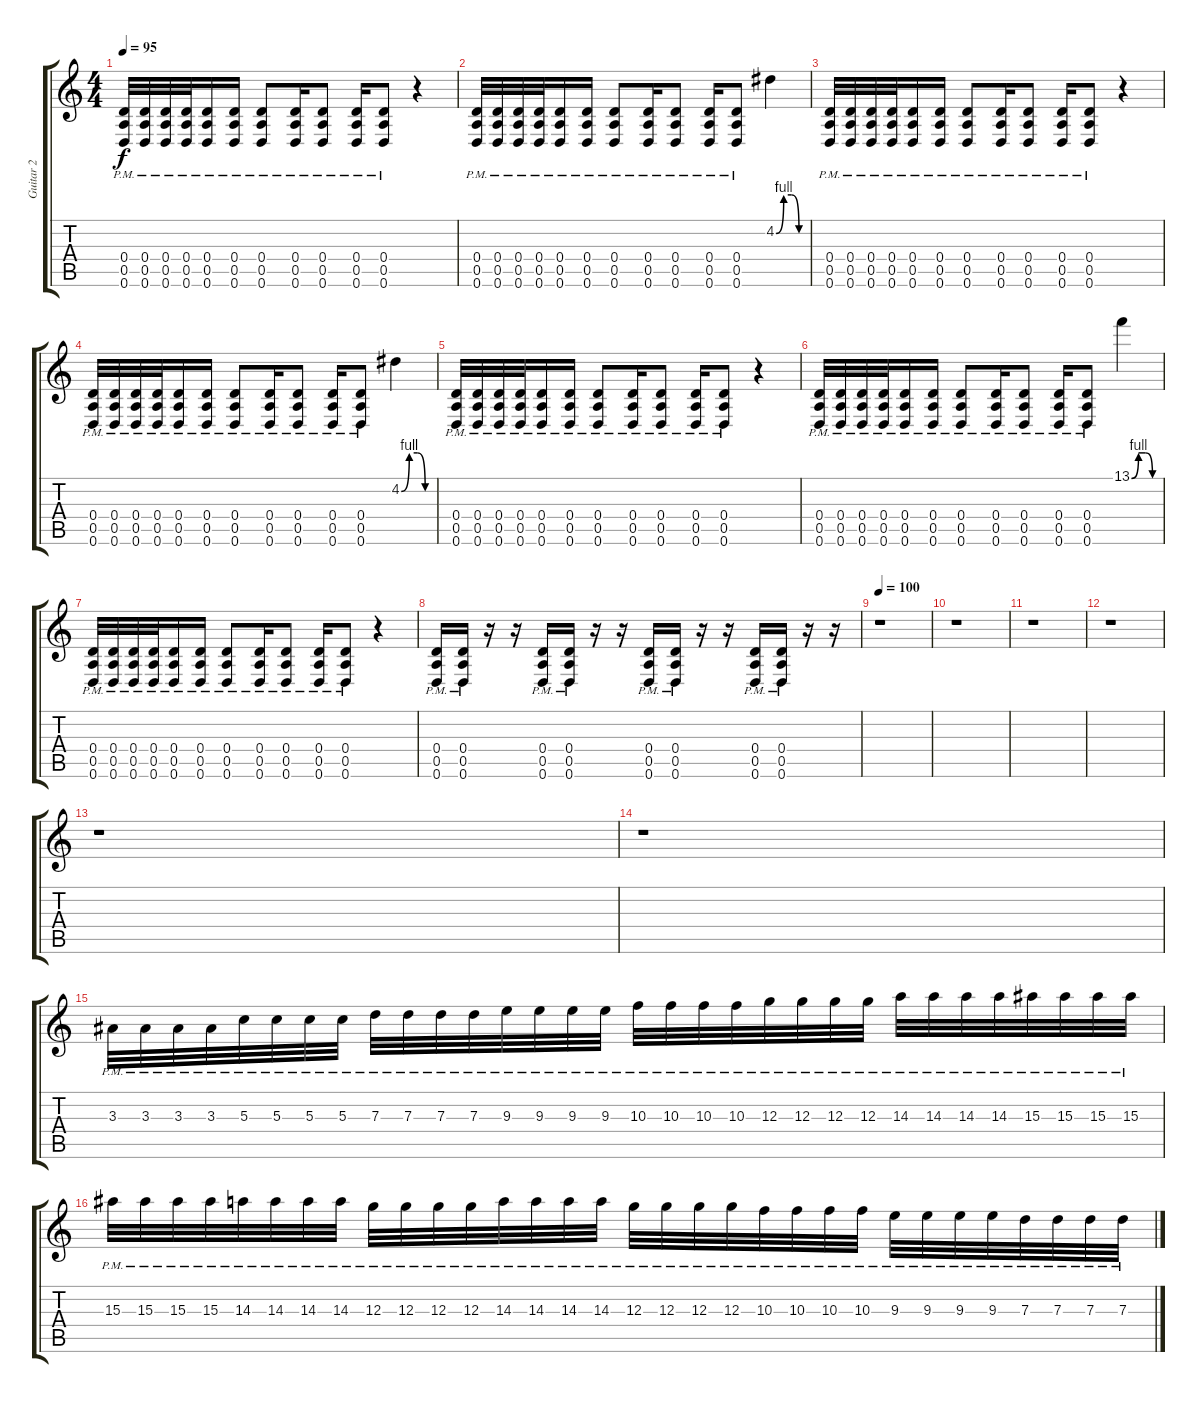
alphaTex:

\track ("Guitar 2" "Guitar 2") {instrument distortionguitar}
\staff {score tabs}
\tuning (E4 B3 G3 D3 A2 D2) {hide}
\ts (4 4)
\tempo 95
\clef g2
\ks c
(0.4{pm} 0.5{pm} 0.6{pm}).32{dy f} (0.4{pm} 0.5{pm} 0.6{pm}).32 (0.4{pm} 0.5{pm} 0.6{pm}).32 (0.4{pm} 0.5{pm} 0.6{pm}).32 (0.4{pm} 0.5{pm} 0.6{pm}).16 (0.4{pm} 0.5{pm} 0.6{pm}).16 (0.4{pm} 0.5{pm} 0.6{pm}).8 (0.4{pm} 0.5{pm} 0.6{pm}).16 (0.4{pm} 0.5{pm} 0.6{pm}).8 (0.4{pm} 0.5{pm} 0.6{pm}).16 (0.4{pm} 0.5{pm} 0.6{pm}).8 r.4 |
(0.4{pm} 0.5{pm} 0.6{pm}).32 (0.4{pm} 0.5{pm} 0.6{pm}).32 (0.4{pm} 0.5{pm} 0.6{pm}).32 (0.4{pm} 0.5{pm} 0.6{pm}).32 (0.4{pm} 0.5{pm} 0.6{pm}).16 (0.4{pm} 0.5{pm} 0.6{pm}).16 (0.4{pm} 0.5{pm} 0.6{pm}).8 (0.4{pm} 0.5{pm} 0.6{pm}).16 (0.4{pm} 0.5{pm} 0.6{pm}).8 (0.4{pm} 0.5{pm} 0.6{pm}).16 (0.4{pm} 0.5{pm} 0.6{pm}).8 4.2{be (custom 0 0 15 4 30 4 45 0 60 0)}.4 |
(0.4{pm} 0.5{pm} 0.6{pm}).32 (0.4{pm} 0.5{pm} 0.6{pm}).32 (0.4{pm} 0.5{pm} 0.6{pm}).32 (0.4{pm} 0.5{pm} 0.6{pm}).32 (0.4{pm} 0.5{pm} 0.6{pm}).16 (0.4{pm} 0.5{pm} 0.6{pm}).16 (0.4{pm} 0.5{pm} 0.6{pm}).8 (0.4{pm} 0.5{pm} 0.6{pm}).16 (0.4{pm} 0.5{pm} 0.6{pm}).8 (0.4{pm} 0.5{pm} 0.6{pm}).16 (0.4{pm} 0.5{pm} 0.6{pm}).8 r.4 |
(0.4{pm} 0.5{pm} 0.6{pm}).32 (0.4{pm} 0.5{pm} 0.6{pm}).32 (0.4{pm} 0.5{pm} 0.6{pm}).32 (0.4{pm} 0.5{pm} 0.6{pm}).32 (0.4{pm} 0.5{pm} 0.6{pm}).16 (0.4{pm} 0.5{pm} 0.6{pm}).16 (0.4{pm} 0.5{pm} 0.6{pm}).8 (0.4{pm} 0.5{pm} 0.6{pm}).16 (0.4{pm} 0.5{pm} 0.6{pm}).8 (0.4{pm} 0.5{pm} 0.6{pm}).16 (0.4{pm} 0.5{pm} 0.6{pm}).8 4.2{be (custom 0 0 15 4 30 4 45 0 60 0)}.4 |
(0.4{pm} 0.5{pm} 0.6{pm}).32 (0.4{pm} 0.5{pm} 0.6{pm}).32 (0.4{pm} 0.5 0.6{pm}).32 (0.4{pm} 0.5{pm} 0.6{pm}).32 (0.4{pm} 0.5{pm} 0.6{pm}).16 (0.4{pm} 0.5{pm} 0.6{pm}).16 (0.4{pm} 0.5{pm} 0.6{pm}).8 (0.4{pm} 0.5{pm} 0.6{pm}).16 (0.4{pm} 0.5{pm} 0.6{pm}).8 (0.4{pm} 0.5{pm} 0.6{pm}).16 (0.4{pm} 0.5{pm} 0.6{pm}).8 r.4 |
(0.4{pm} 0.5{pm} 0.6{pm}).32 (0.4{pm} 0.5{pm} 0.6{pm}).32 (0.4{pm} 0.5{pm} 0.6{pm}).32 (0.4{pm} 0.5{pm} 0.6{pm}).32 (0.4{pm} 0.5{pm} 0.6{pm}).16 (0.4{pm} 0.5{pm} 0.6{pm}).16 (0.4{pm} 0.5{pm} 0.6{pm}).8 (0.4{pm} 0.5{pm} 0.6{pm}).16 (0.4{pm} 0.5{pm} 0.6{pm}).8 (0.4{pm} 0.5{pm} 0.6{pm}).16 (0.4{pm} 0.5{pm} 0.6{pm}).8 13.1{be (custom 0 0 15 4 30 4 45 0 60 0)}.4 |
(0.4{pm} 0.5{pm} 0.6{pm}).32 (0.4{pm} 0.5{pm} 0.6{pm}).32 (0.4{pm} 0.5{pm} 0.6{pm}).32 (0.4{pm} 0.5{pm} 0.6{pm}).32 (0.4{pm} 0.5{pm} 0.6{pm}).16 (0.4{pm} 0.5{pm} 0.6{pm}).16 (0.4{pm} 0.5{pm} 0.6{pm}).8 (0.4{pm} 0.5{pm} 0.6{pm}).16 (0.4{pm} 0.5{pm} 0.6{pm}).8 (0.4{pm} 0.5{pm} 0.6{pm}).16 (0.4{pm} 0.5{pm} 0.6{pm}).8 r.4 |
(0.4{pm} 0.5{pm} 0.6{pm}).16 (0.4{pm} 0.5{pm} 0.6{pm}).16 r.16 r.16 (0.4{pm} 0.5{pm} 0.6{pm}).16 (0.4{pm} 0.5{pm} 0.6{pm}).16 r.16 r.16 (0.4{pm} 0.5{pm} 0.6{pm}).16 (0.4{pm} 0.5{pm} 0.6{pm}).16 r.16 r.16 (0.4{pm} 0.5{pm} 0.6{pm}).16 (0.4{pm} 0.5{pm} 0.6{pm}).16 r.16 r.16 |
\tempo 100
r.1 |
r.1 |
r.1 |
r.1 |
r.1 |
r.1 |
3.3{pm}.32 3.3{pm}.32 3.3{pm}.32 3.3{pm}.32 5.3{pm}.32 5.3{pm}.32 5.3{pm}.32 5.3{pm}.32 7.3{pm}.32 7.3{pm}.32 7.3{pm}.32 7.3{pm}.32 9.3{pm}.32 9.3{pm}.32 9.3{pm}.32 9.3{pm}.32 10.3{pm}.32 10.3{pm}.32 10.3{pm}.32 10.3{pm}.32 12.3{pm}.32 12.3{pm}.32 12.3{pm}.32 12.3{pm}.32 14.3{pm}.32 14.3{pm}.32 14.3{pm}.32 14.3{pm}.32 15.3{pm}.32 15.3{pm}.32 15.3{pm}.32 15.3{pm}.32 |
15.3{pm}.32 15.3{pm}.32 15.3{pm}.32 15.3{pm}.32 14.3{pm}.32 14.3{pm}.32 14.3{pm}.32 14.3{pm}.32 12.3{pm}.32 12.3{pm}.32 12.3{pm}.32 12.3{pm}.32 14.3{pm}.32 14.3{pm}.32 14.3{pm}.32 14.3{pm}.32 12.3{pm}.32 12.3{pm}.32 12.3{pm}.32 12.3{pm}.32 10.3{pm}.32 10.3{pm}.32 10.3{pm}.32 10.3{pm}.32 9.3{pm}.32 9.3{pm}.32 9.3{pm}.32 9.3{pm}.32 7.3{pm}.32 7.3{pm}.32 7.3{pm}.32 7.3{pm}.32
